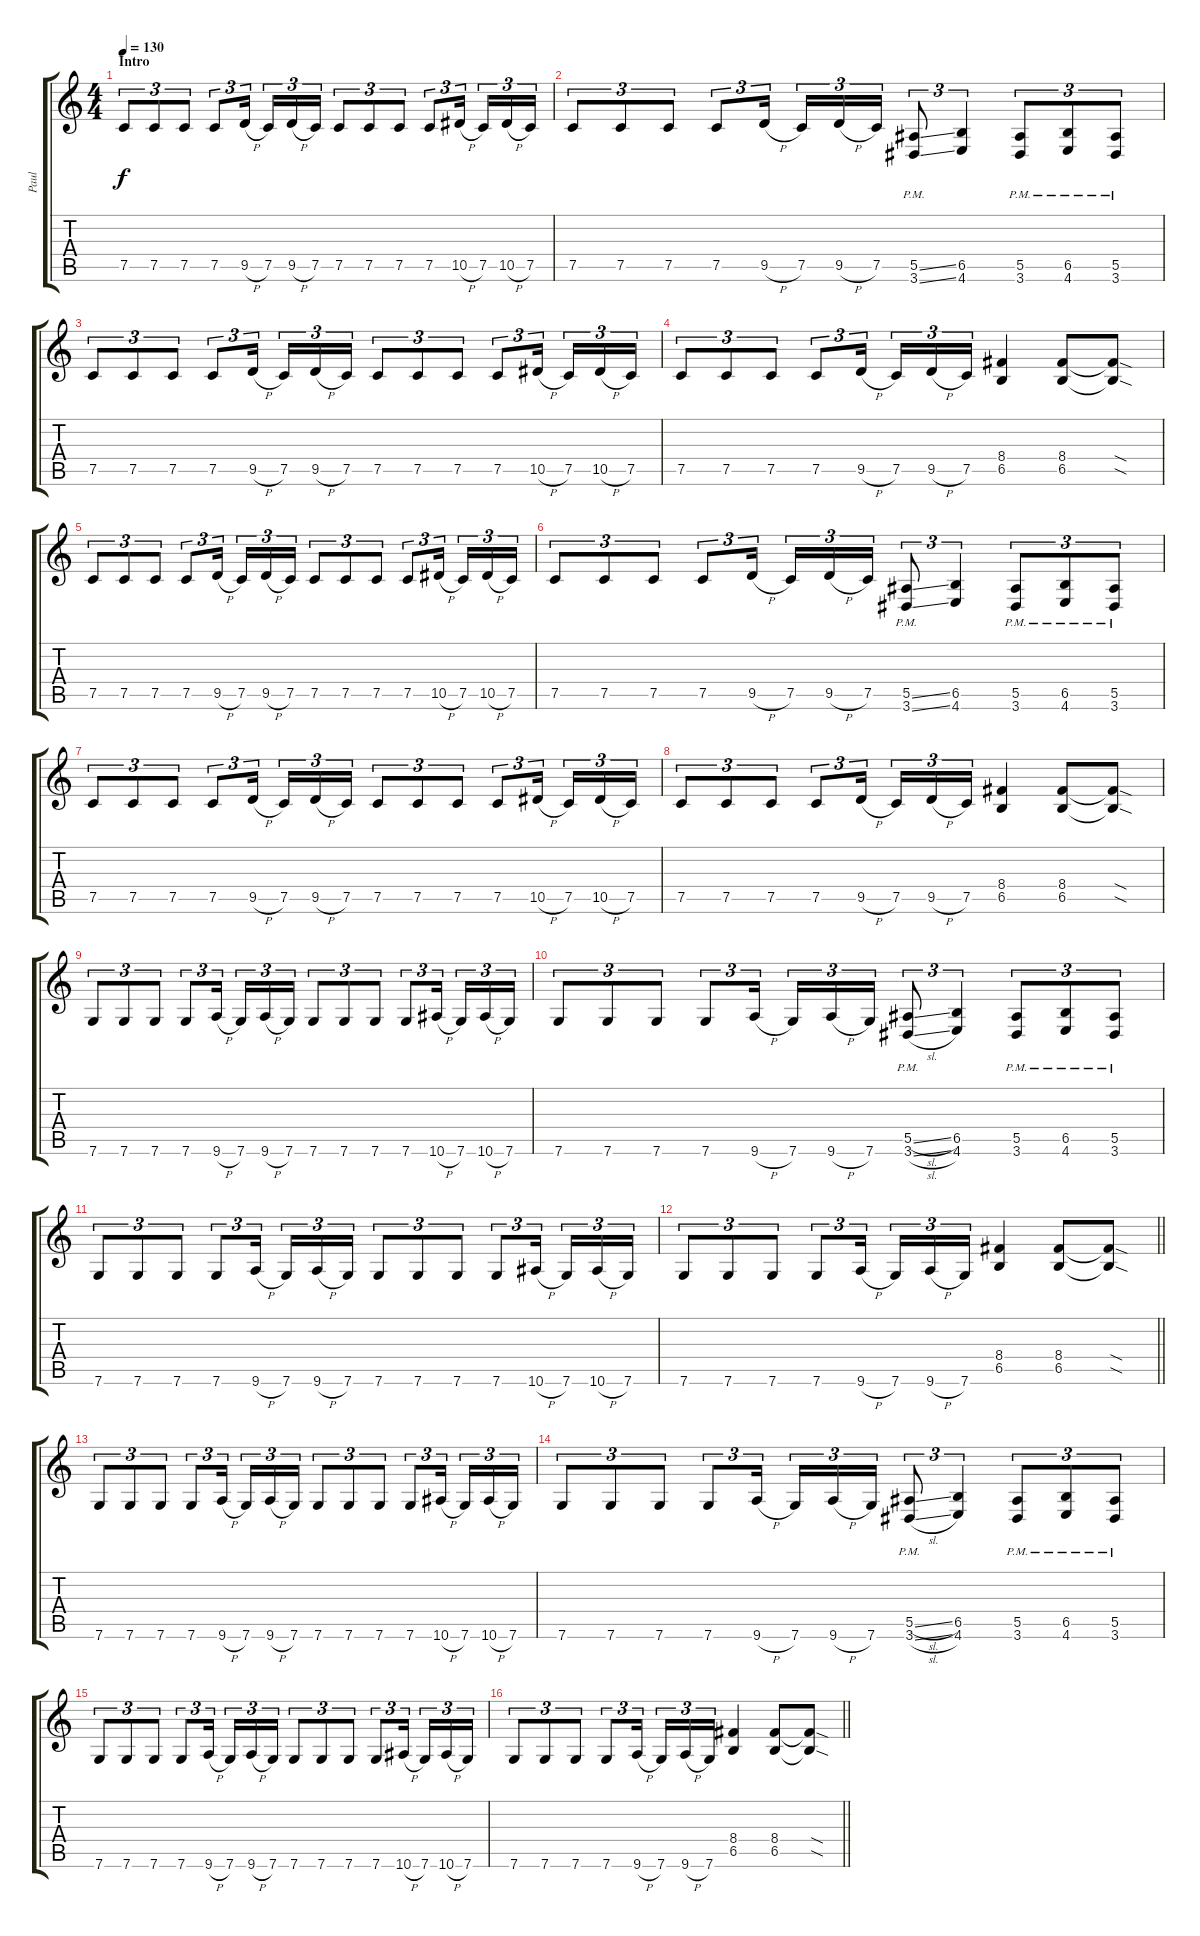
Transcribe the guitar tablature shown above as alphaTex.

\track ("Paul" "Paul") {instrument distortionguitar}
\staff {score tabs}
\tuning (C4 G3 Eb3 Bb2 F2 C2) {hide}
\ts (4 4)
\section ("" "Intro")
\tempo 130
\clef g2
\ks c
7.5.8{tu (3 2) dy f instrument distortionguitar} 7.5.8{tu (3 2)} 7.5.8{tu (3 2)} 7.5.8{tu (3 2)} 9.5{h}.16{tu (3 2) beam splitsecondary} 7.5.16{tu (3 2)} 9.5{h}.16{tu (3 2)} 7.5.16{tu (3 2)} 7.5.8{tu (3 2)} 7.5.8{tu (3 2)} 7.5.8{tu (3 2)} 7.5.8{tu (3 2)} 10.5{h}.16{tu (3 2) beam splitsecondary} 7.5.16{tu (3 2)} 10.5{h}.16{tu (3 2)} 7.5.16{tu (3 2)} |
7.5.8{tu (3 2)} 7.5.8{tu (3 2)} 7.5.8{tu (3 2)} 7.5.8{tu (3 2)} 9.5{h}.16{tu (3 2) beam splitsecondary} 7.5.16{tu (3 2)} 9.5{h}.16{tu (3 2)} 7.5.16{tu (3 2)} (5.5{ss pm} 3.6{ss pm}).8{tu (3 2)} (6.5 4.6).4{tu (3 2)} (5.5{pm} 3.6{pm}).8{tu (3 2)} (6.5{pm} 4.6{pm}).8{tu (3 2)} (5.5{pm} 3.6{pm}).8{tu (3 2)} |
7.5.8{tu (3 2)} 7.5.8{tu (3 2)} 7.5.8{tu (3 2)} 7.5.8{tu (3 2)} 9.5{h}.16{tu (3 2) beam splitsecondary} 7.5.16{tu (3 2)} 9.5{h}.16{tu (3 2)} 7.5.16{tu (3 2)} 7.5.8{tu (3 2)} 7.5.8{tu (3 2)} 7.5.8{tu (3 2)} 7.5.8{tu (3 2)} 10.5{h}.16{tu (3 2) beam splitsecondary} 7.5.16{tu (3 2)} 10.5{h}.16{tu (3 2)} 7.5.16{tu (3 2)} |
7.5.8{tu (3 2)} 7.5.8{tu (3 2)} 7.5.8{tu (3 2)} 7.5.8{tu (3 2)} 9.5{h}.16{tu (3 2) beam splitsecondary} 7.5.16{tu (3 2)} 9.5{h}.16{tu (3 2)} 7.5.16{tu (3 2)} (8.4 6.5).4 (8.4 6.5).8 (8.4{sod t} 6.5{sod t}).8 |
7.5.8{tu (3 2)} 7.5.8{tu (3 2)} 7.5.8{tu (3 2)} 7.5.8{tu (3 2)} 9.5{h}.16{tu (3 2) beam splitsecondary} 7.5.16{tu (3 2)} 9.5{h}.16{tu (3 2)} 7.5.16{tu (3 2)} 7.5.8{tu (3 2)} 7.5.8{tu (3 2)} 7.5.8{tu (3 2)} 7.5.8{tu (3 2)} 10.5{h}.16{tu (3 2) beam splitsecondary} 7.5.16{tu (3 2)} 10.5{h}.16{tu (3 2)} 7.5.16{tu (3 2)} |
7.5.8{tu (3 2)} 7.5.8{tu (3 2)} 7.5.8{tu (3 2)} 7.5.8{tu (3 2)} 9.5{h}.16{tu (3 2) beam splitsecondary} 7.5.16{tu (3 2)} 9.5{h}.16{tu (3 2)} 7.5.16{tu (3 2)} (5.5{ss pm} 3.6{ss pm}).8{tu (3 2)} (6.5 4.6).4{tu (3 2)} (5.5{pm} 3.6{pm}).8{tu (3 2)} (6.5{pm} 4.6{pm}).8{tu (3 2)} (5.5{pm} 3.6{pm}).8{tu (3 2)} |
7.5.8{tu (3 2)} 7.5.8{tu (3 2)} 7.5.8{tu (3 2)} 7.5.8{tu (3 2)} 9.5{h}.16{tu (3 2) beam splitsecondary} 7.5.16{tu (3 2)} 9.5{h}.16{tu (3 2)} 7.5.16{tu (3 2)} 7.5.8{tu (3 2)} 7.5.8{tu (3 2)} 7.5.8{tu (3 2)} 7.5.8{tu (3 2)} 10.5{h}.16{tu (3 2) beam splitsecondary} 7.5.16{tu (3 2)} 10.5{h}.16{tu (3 2)} 7.5.16{tu (3 2)} |
7.5.8{tu (3 2)} 7.5.8{tu (3 2)} 7.5.8{tu (3 2)} 7.5.8{tu (3 2)} 9.5{h}.16{tu (3 2) beam splitsecondary} 7.5.16{tu (3 2)} 9.5{h}.16{tu (3 2)} 7.5.16{tu (3 2)} (8.4 6.5).4 (8.4 6.5).8 (8.4{sod t} 6.5{sod t}).8 |
7.6.8{tu (3 2)} 7.6.8{tu (3 2)} 7.6.8{tu (3 2)} 7.6.8{tu (3 2)} 9.6{h}.16{tu (3 2) beam splitsecondary} 7.6.16{tu (3 2)} 9.6{h}.16{tu (3 2)} 7.6.16{tu (3 2)} 7.6.8{tu (3 2)} 7.6.8{tu (3 2)} 7.6.8{tu (3 2)} 7.6.8{tu (3 2)} 10.6{h}.16{tu (3 2) beam splitsecondary} 7.6.16{tu (3 2)} 10.6{h}.16{tu (3 2)} 7.6.16{tu (3 2)} |
7.6.8{tu (3 2)} 7.6.8{tu (3 2)} 7.6.8{tu (3 2)} 7.6.8{tu (3 2)} 9.6{h}.16{tu (3 2) beam splitsecondary} 7.6.16{tu (3 2)} 9.6{h}.16{tu (3 2)} 7.6.16{tu (3 2)} (5.5{sl pm} 3.6{sl pm}).8{tu (3 2)} (6.5 4.6).4{tu (3 2)} (5.5{pm} 3.6{pm}).8{tu (3 2)} (6.5{pm} 4.6{pm}).8{tu (3 2)} (5.5{pm} 3.6{pm}).8{tu (3 2)} |
7.6.8{tu (3 2)} 7.6.8{tu (3 2)} 7.6.8{tu (3 2)} 7.6.8{tu (3 2)} 9.6{h}.16{tu (3 2) beam splitsecondary} 7.6.16{tu (3 2)} 9.6{h}.16{tu (3 2)} 7.6.16{tu (3 2)} 7.6.8{tu (3 2)} 7.6.8{tu (3 2)} 7.6.8{tu (3 2)} 7.6.8{tu (3 2)} 10.6{h}.16{tu (3 2) beam splitsecondary} 7.6.16{tu (3 2)} 10.6{h}.16{tu (3 2)} 7.6.16{tu (3 2)} |
\barLineRight lightlight
7.6.8{tu (3 2)} 7.6.8{tu (3 2)} 7.6.8{tu (3 2)} 7.6.8{tu (3 2)} 9.6{h}.16{tu (3 2) beam splitsecondary} 7.6.16{tu (3 2)} 9.6{h}.16{tu (3 2)} 7.6.16{tu (3 2)} (8.4 6.5).4 (8.4 6.5).8 (8.4{sod t} 6.5{sod t}).8 |
7.6.8{tu (3 2)} 7.6.8{tu (3 2)} 7.6.8{tu (3 2)} 7.6.8{tu (3 2)} 9.6{h}.16{tu (3 2) beam splitsecondary} 7.6.16{tu (3 2)} 9.6{h}.16{tu (3 2)} 7.6.16{tu (3 2)} 7.6.8{tu (3 2)} 7.6.8{tu (3 2)} 7.6.8{tu (3 2)} 7.6.8{tu (3 2)} 10.6{h}.16{tu (3 2) beam splitsecondary} 7.6.16{tu (3 2)} 10.6{h}.16{tu (3 2)} 7.6.16{tu (3 2)} |
7.6.8{tu (3 2)} 7.6.8{tu (3 2)} 7.6.8{tu (3 2)} 7.6.8{tu (3 2)} 9.6{h}.16{tu (3 2) beam splitsecondary} 7.6.16{tu (3 2)} 9.6{h}.16{tu (3 2)} 7.6.16{tu (3 2)} (5.5{sl pm} 3.6{sl pm}).8{tu (3 2)} (6.5 4.6).4{tu (3 2)} (5.5{pm} 3.6{pm}).8{tu (3 2)} (6.5{pm} 4.6{pm}).8{tu (3 2)} (5.5{pm} 3.6{pm}).8{tu (3 2)} |
7.6.8{tu (3 2)} 7.6.8{tu (3 2)} 7.6.8{tu (3 2)} 7.6.8{tu (3 2)} 9.6{h}.16{tu (3 2) beam splitsecondary} 7.6.16{tu (3 2)} 9.6{h}.16{tu (3 2)} 7.6.16{tu (3 2)} 7.6.8{tu (3 2)} 7.6.8{tu (3 2)} 7.6.8{tu (3 2)} 7.6.8{tu (3 2)} 10.6{h}.16{tu (3 2) beam splitsecondary} 7.6.16{tu (3 2)} 10.6{h}.16{tu (3 2)} 7.6.16{tu (3 2)} |
\barLineRight lightlight
7.6.8{tu (3 2)} 7.6.8{tu (3 2)} 7.6.8{tu (3 2)} 7.6.8{tu (3 2)} 9.6{h}.16{tu (3 2) beam splitsecondary} 7.6.16{tu (3 2)} 9.6{h}.16{tu (3 2)} 7.6.16{tu (3 2)} (8.4 6.5).4 (8.4 6.5).8 (8.4{sod t} 6.5{sod t}).8
